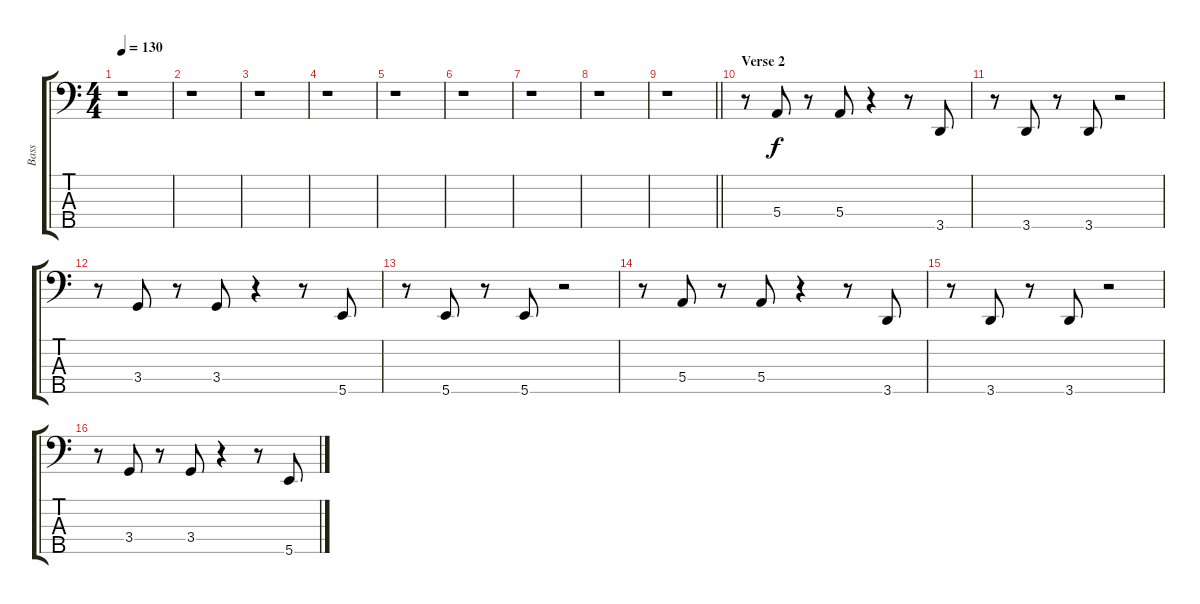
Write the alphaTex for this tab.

\track ("Bass" "Bass") {instrument electricbassfinger}
\staff {score tabs}
\tuning (G2 D2 A1 E1 B0) {hide}
\ts (4 4)
\tempo 130
\clef f4
\ks aminor
r.1{dy f} |
r.1 |
r.1 |
r.1 |
r.1 |
r.1 |
r.1 |
r.1 |
\barLineRight lightlight
r.1 |
\section ("" "Verse 2")
r.8 5.4.8 r.8 5.4.8 r.4 r.8 3.5.8 |
r.8 3.5.8 r.8 3.5.8 r.2 |
r.8 3.4.8 r.8 3.4.8 r.4 r.8 5.5.8 |
r.8 5.5.8 r.8 5.5.8 r.2 |
r.8 5.4.8 r.8 5.4.8 r.4 r.8 3.5.8 |
r.8 3.5.8 r.8 3.5.8 r.2 |
r.8 3.4.8 r.8 3.4.8 r.4 r.8 5.5.8
